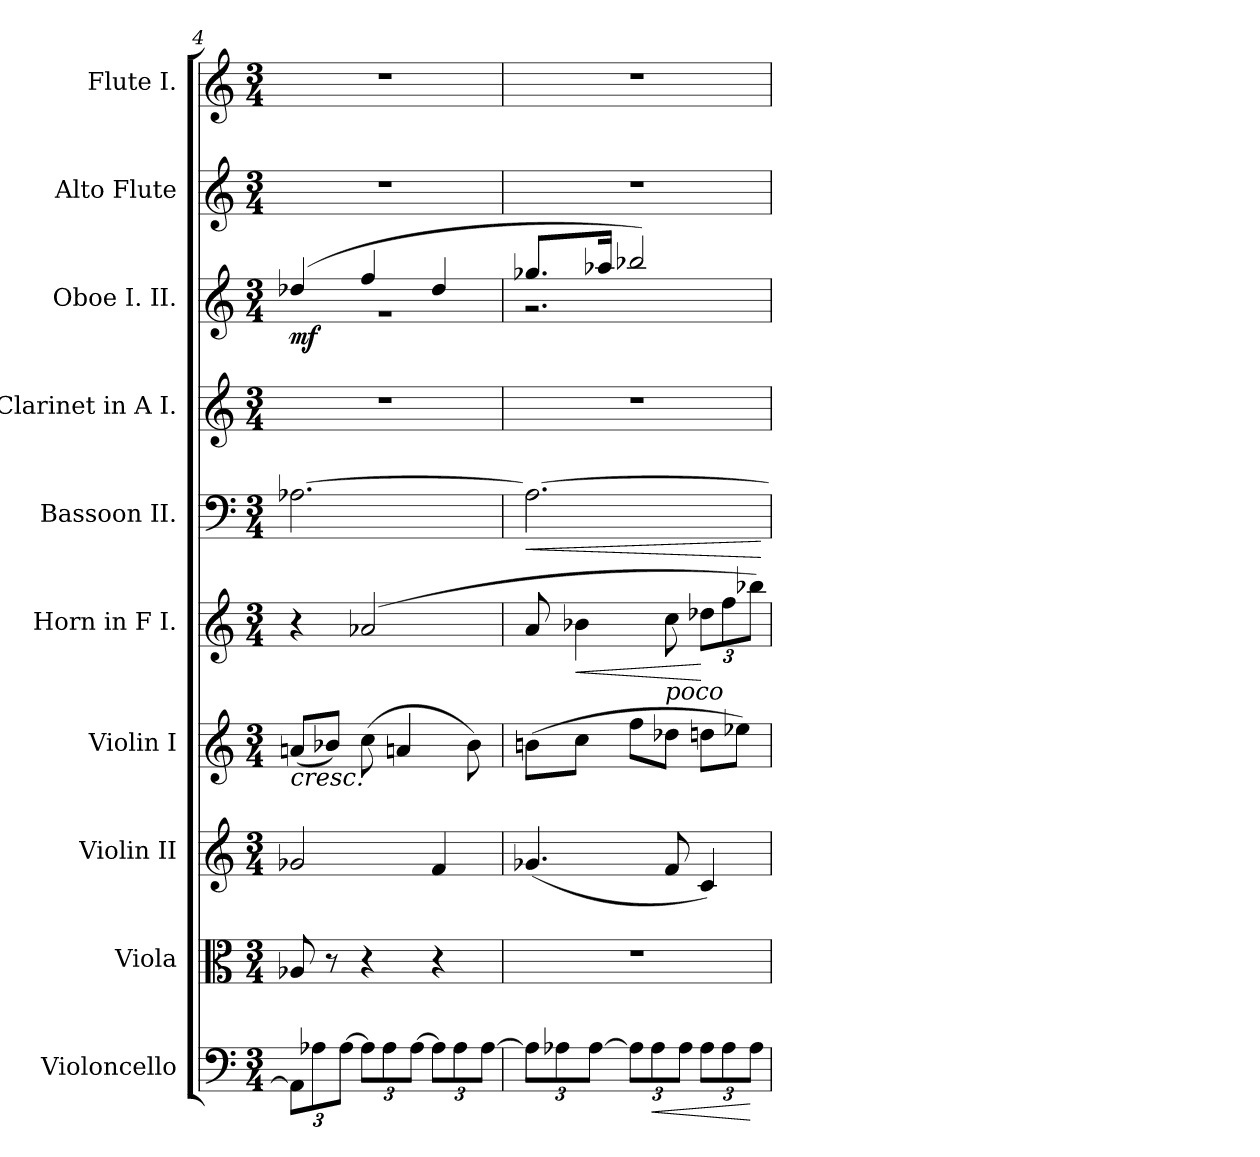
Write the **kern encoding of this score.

**kern	**dynam	**kern	**kern	**kern	**kern	**dynam	**kern	**dynam	**kern	**kern	**dynam	**kern	**kern
*part10	*part10	*part9	*part8	*part7	*part6	*part6	*part5	*part5	*part4	*part3	*part3	*part2	*part1
*staff10	*staff10	*staff9	*staff8	*staff7	*staff6	*staff6	*staff5	*staff5	*staff4	*staff3	*staff3	*staff2	*staff1
*I"Violoncello	*	*I"Viola	*I"Violin II	*I"Violin I	*I"Horn in F I.	*	*I"Bassoon II.	*	*I"Clarinet in A I.	*I"Oboe I. II.	*	*I"Alto Flute	*I"Flute I.
*I'Vc.	*	*I'Vla.	*I'Vln. II	*I'Vln. I	*I'Hn.	*	*I'Bsn.	*	*I'Cl.	*I'Ob.	*	*	*I'Fl.
*clefF4	*	*clefC3	*clefG2	*clefG2	*clefG2	*	*clefF4	*	*clefG2	*clefG2	*	*clefG2	*clefG2
*	*	*	*	*	*ITrd4c7	*	*	*	*ITrd2c3	*	*	*ITrd3c5	*
*k[]	*	*k[]	*k[]	*k[]	*k[b-]	*	*k[]	*	*k[f#c#g#]	*k[]	*	*k[f#]	*k[]
*M3/4	*	*M3/4	*M3/4	*M3/4	*M3/4	*	*M3/4	*	*M3/4	*M3/4	*	*M3/4	*M3/4
=4	=4	=4	=4	=4	=4	=4	=4	=4	=4	=4	=4	=4	=4
*	*	*	*	*	*	*	*	*	*	*^	*	*	*
!	!	!	!	!LO:TX:b:i:t=cresc.	!	!	!	!	!	!	!	!	!	!
12AA-L]	.	8A-X	2g-X	(8anL	4r	.	[2.A-X	.	4%3r	(4dd-X	2.r	mf	4%3r	4%3r
12A-X	.	.	.	.	.	.	.	.	.	.	.	.	.	.
.	.	8r	.	8b-XJ)	.	.	.	.	.	.	.	.	.	.
[12A-J	.	.	.	.	.	.	.	.	.	.	.	.	.	.
12A-L]	.	4r	.	(8cc	(2d-X	.	.	.	.	4ff	.	.	.	.
12A-	.	.	.	.	.	.	.	.	.	.	.	.	.	.
.	.	.	.	4an	.	.	.	.	.	.	.	.	.	.
[12A-J	.	.	.	.	.	.	.	.	.	.	.	.	.	.
12A-L]	.	4r	4f	.	.	.	.	.	.	4dd-	.	.	.	.
12A-	.	.	.	.	.	.	.	.	.	.	.	.	.	.
.	.	.	.	8b-)	.	.	.	.	.	.	.	.	.	.
[12A-J	.	.	.	.	.	.	.	.	.	.	.	.	.	.
=5	=5	=5	=5	=5	=5	=5	=5	=5	=5	=5	=5	=5	=5	=5
!	!	!	!	!	!	!	!	!LO:HP:b	!	!	!	!	!	!
12A-L]	.	4%3r	(4.g-X	(8bnL	8d	.	2.A-_	<	4%3r	8.gg-XL	2.r	.	4%3r	4%3r
12A-X	.	.	.	.	.	.	.	.	.	.	.	.	.	.
!	!	!	!	!	!	!LO:HP:b	!	!	!	!	!	!	!	!
.	.	.	.	8ccJ	4e-X	<	.	.	.	.	.	.	.	.
[12A-J	.	.	.	.	.	.	.	.	.	.	.	.	.	.
.	.	.	.	.	.	.	.	.	.	16aa-XJk	.	.	.	.
12A-L]	.	.	.	8ffL	.	.	.	.	.	2bb-X)	.	.	.	.
!	!LO:HP:b	!	!	!	!	!	!	!	!	!	!	!	!	!
12A-	<	.	.	.	.	.	.	.	.	.	.	.	.	.
!	!	!	!	!	!LO:TX:b:i:t=poco	!	!	!	!	!	!	!	!	!
.	.	.	8f	8dd-XJ	8f	.	.	.	.	.	.	.	.	.
12A-J	.	.	.	.	.	.	.	.	.	.	.	.	.	.
12A-L	.	.	4c)	8ddnL	12g-XL	[	.	.	.	.	.	.	.	.
12A-	.	.	.	.	12b-	.	.	.	.	.	.	.	.	.
.	.	.	.	8ee-XJ)	.	.	.	.	.	.	.	.	.	.
12A-J	[	.	.	.	12ee-XJ)	.	.	.	.	.	.	.	.	.
*	*	*	*	*	*	*	*	*	*	*v	*v	*	*	*
.	.	.	.	.	.	.	.	[	.	.	.	.	.
=	=	=	=	=	=	=	=	=	=	=	=	=	=
*-	*-	*-	*-	*-	*-	*-	*-	*-	*-	*-	*-	*-	*-
